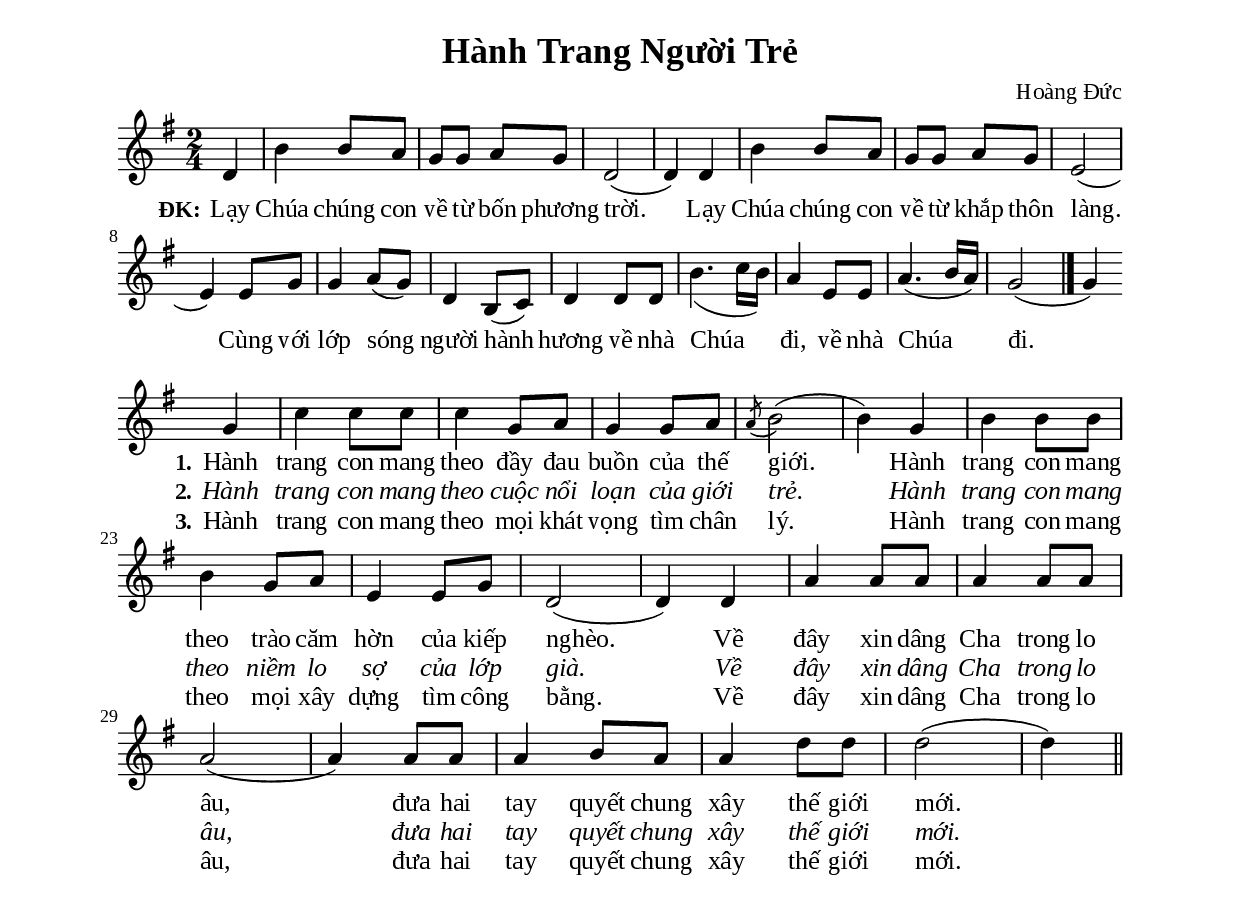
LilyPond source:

% Cài đặt chung
\version "2.20.0"
\include "english.ly"

\header {
  title = "Hành Trang Người Trẻ"
  composer = "Hoàng Đức"
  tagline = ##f
}

global = {
  \key g \major
  \time 2/4
}

\paper {
  #(set-paper-size "a4")
  top-margin = 15\mm
  bottom-margin = 15\mm
  left-margin = 20\mm
  right-margin = 20\mm
  indent = #0
  #(define fonts
	 (make-pango-font-tree "Liberation Serif"
	 		       "Liberation Serif"
			       "Liberation Serif"
			       (/ 20 20)))
}

printItalic = { \override LyricText.font-shape = #'italic }

% Nhạc điệp khúc
sopChorus = \relative c' {
  \partial 4 d4 |
  b'4 b8 a |
  g g a g |
  d2 ( |
  d4) d |
  b' b8 a |
  g g a g |
  e2 ( |
  e4) e8 g |
  g4 a8 (g) |
  d4 b8 (c) |
  d4 d8 d 
  b'4. (c16 b) |
  a4 e8 e |
  a4. ( b16 a) |
  g2 ( \bar "|."
  g4)
}

% Nhạc phiên khúc
verseMusic = \relative c'' {
  \set Score.currentBarNumber = #17
  \partial 4 g4 |
  c c8 c |
  c4 g8 a |
  g4 g8 a |
  \acciaccatura a8 b2 ( |
  b4) g |
  b b8 b |
  b4 g8 a |
  e4 e8 g |
  d2 ( |
  d4) d |
  a' a8 a |
  a4 a8 a |
  a2 ( |
  a4) a8 a |
  a4 b8 a |
  a4 d8 d |
  d2 ( |
  d4) \bar "||"
}

% Lời điệp khúc
choruslyric = \lyricmode {
  \set stanza = #"ĐK:"
  Lạy Chúa chúng con về từ bốn phương trời.
  Lạy Chúa chúng con về từ khắp thôn làng.
  Cùng với lớp sóng người hành hương
  về nhà Chúa đi, về nhà Chúa đi.
}

% Lời phiên khúc
verseOne = \lyricmode {
  \set stanza = #"1."
  Hành trang con mang theo đầy đau buồn của thế giới.
  Hành trang con mang theo trào căm hờn của kiếp nghèo.
  Về đây xin dâng Cha trong lo âu,
  đưa hai tay quyết chung xây thế giới mới.
}

verseTwo = \lyricmode {
  \set stanza = #"2."
  Hành trang con mang theo cuộc nổi loạn của giới trẻ.
  Hành trang con mang theo niềm lo sợ của lớp già.
  Về đây xin dâng Cha trong lo âu,
  đưa hai tay quyết chung xây thế giới mới.
}

verseThree = \lyricmode {
  \set stanza = #"3."
  Hành trang con mang theo mọi khát vọng tìm chân lý.
  Hành trang con mang theo mọi xây dựng tìm công bằng.
  Về đây xin dâng Cha trong lo âu,
  đưa hai tay quyết chung xây thế giới mới.
}

%%%%%%%%%%%%%%%%%%%%%%%%%%%%%
% 6. Bố trí
%%%%%%%%%%%%%%%%%%%%%%%%%%%%%
\score {
  \new ChoirStaff <<
    \new Staff = chorus <<
      \new Voice = "sopranos" {
        \voiceOne \global \slurDown \stemNeutral \sopChorus
      }
    >>
    \new Lyrics = basses
    \context Lyrics = basses \lyricsto sopranos \choruslyric
  >>
}

\score {
  \new ChoirStaff <<
    \new Staff = verses <<
      \override Staff.TimeSignature.transparent = ##t
      \new Voice = "verse" {
        \global \stemNeutral \verseMusic
      }
    >>
    \new Lyrics \lyricsto verse \verseOne
    \new Lyrics \with \printItalic \lyricsto verse \verseTwo
    \new Lyrics \lyricsto verse \verseThree
  >>
}
